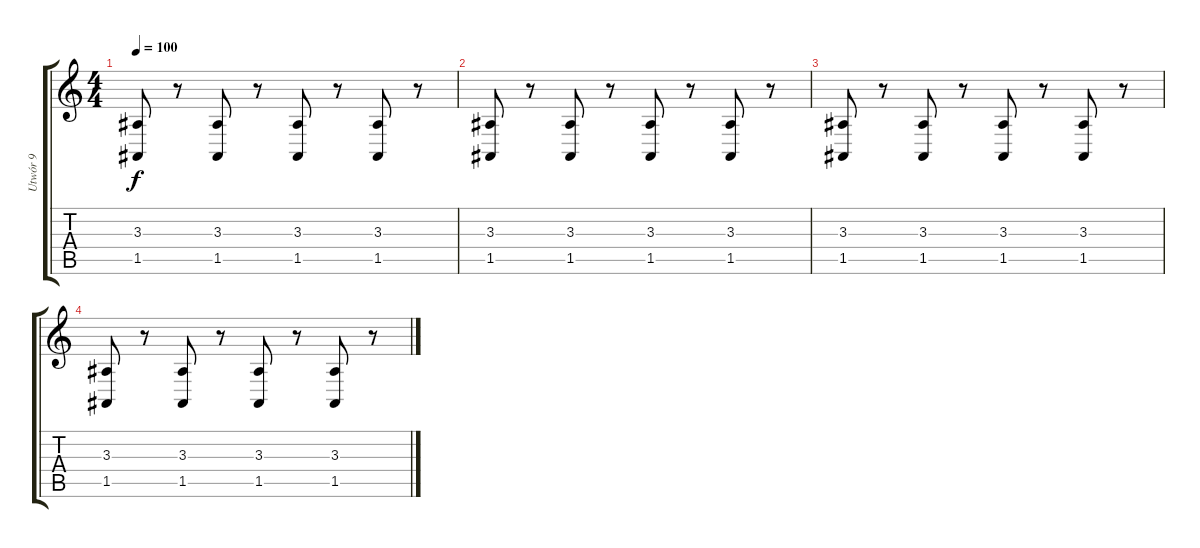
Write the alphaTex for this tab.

\track ("Utwór 9" "Utwór 9") {instrument melodictom}
\staff {score tabs}
\tuning (E4 B3 G3 D3 A2 E2) {hide}
\ts (4 4)
\tempo 100
\clef g2
\ks c
(3.3 1.5).8{dy f} r.8 (3.3 1.5).8 r.8 (3.3 1.5).8 r.8 (3.3 1.5).8 r.8 |
(3.3 1.5).8 r.8 (3.3 1.5).8 r.8 (3.3 1.5).8 r.8 (3.3 1.5).8 r.8 |
(3.3 1.5).8 r.8 (3.3 1.5).8 r.8 (3.3 1.5).8 r.8 (3.3 1.5).8 r.8 |
(3.3 1.5).8 r.8 (3.3 1.5).8 r.8 (3.3 1.5).8 r.8 (3.3 1.5).8 r.8
